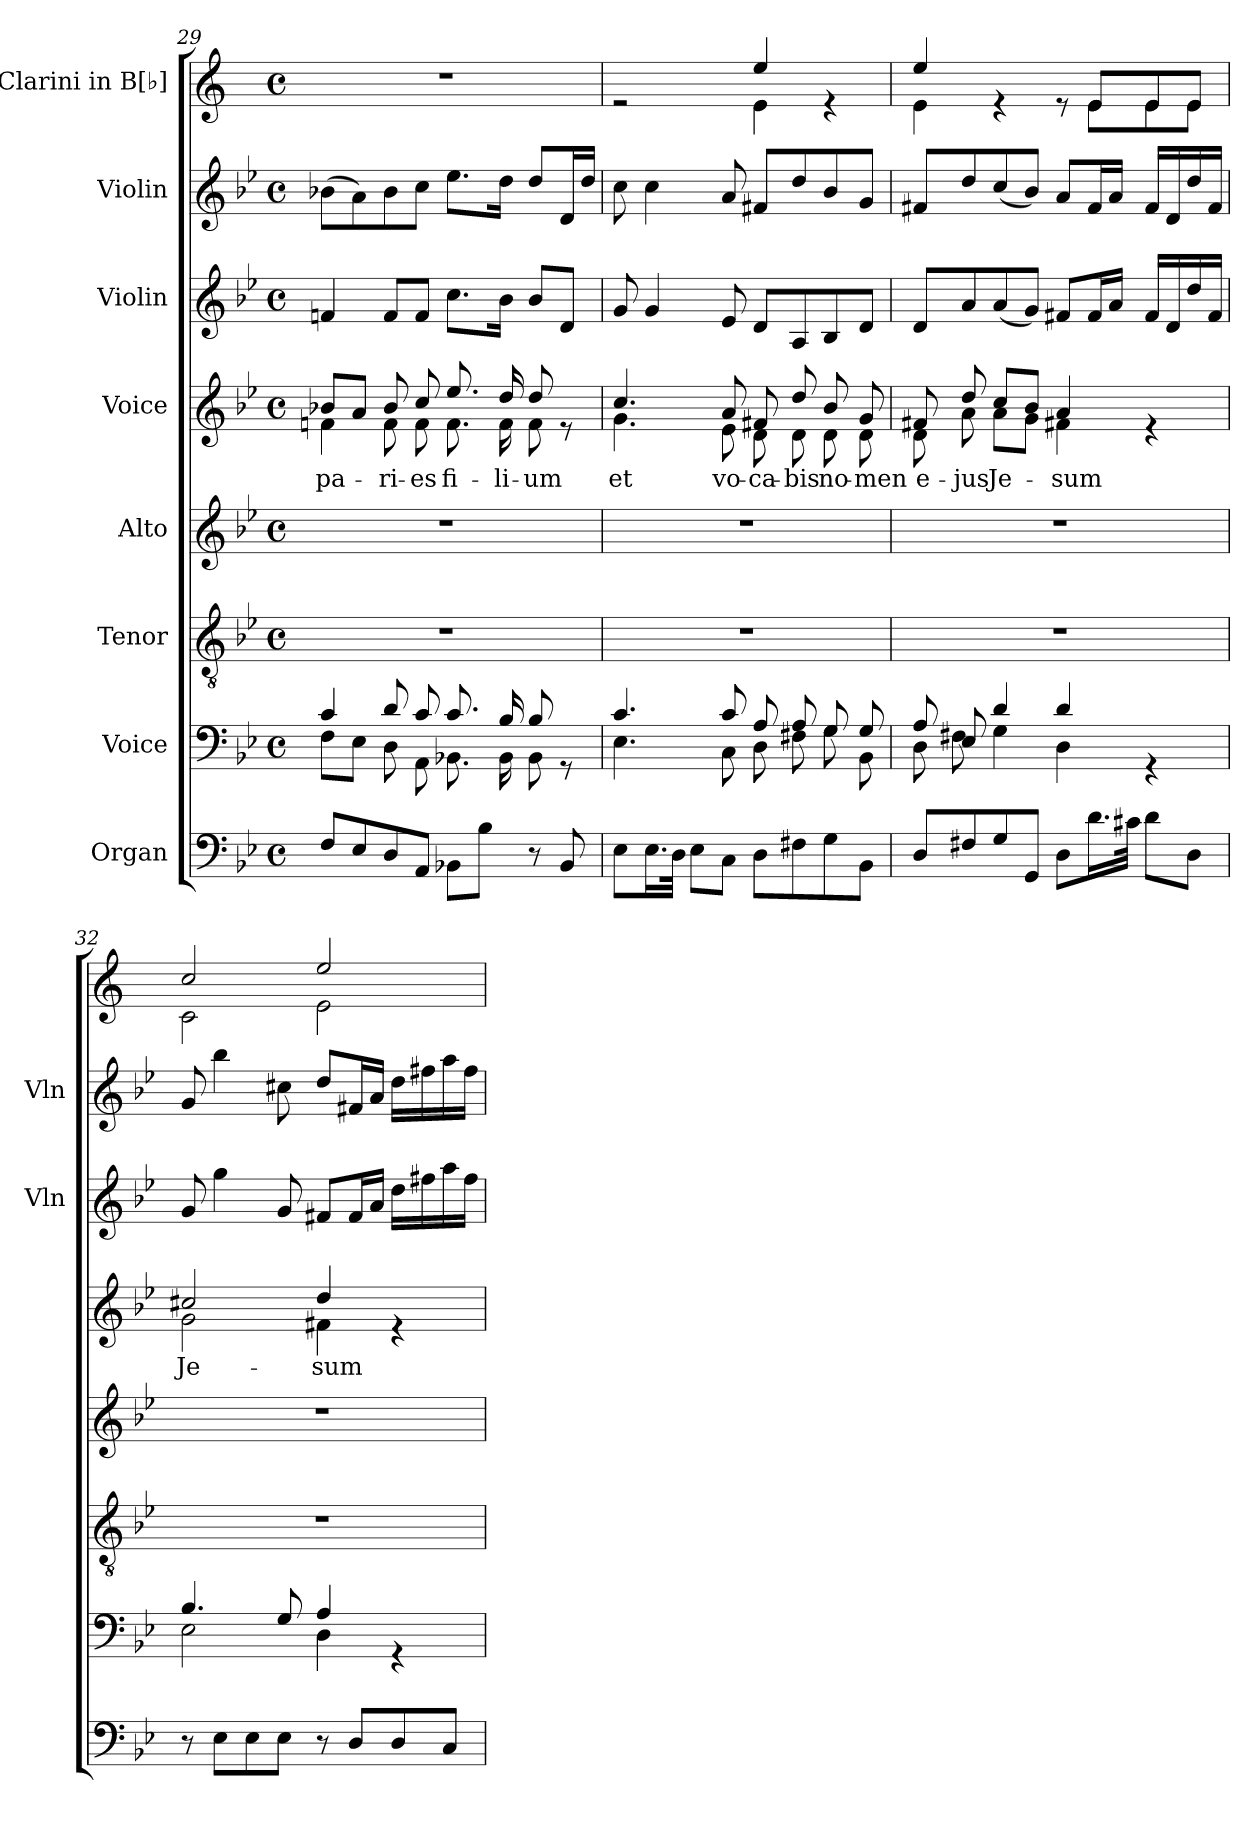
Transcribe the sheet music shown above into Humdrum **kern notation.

**kern	**kern	**kern	**kern	**kern	**text	**kern	**kern	**kern
*part8	*part7	*part6	*part5	*part4	*part4	*part3	*part2	*part1
*staff8	*staff7	*staff6	*staff5	*staff4	*staff4	*staff3	*staff2	*staff1
*I"Organ	*I"Voice	*I"Tenor	*I"Alto	*I"Voice	*	*I"Violin	*I"Violin	*I"Clarini in B[♭]
*	*	*	*	*	*	*I'Vln	*I'Vln	*
!!LO:LB:g=z
*clefF4	*clefF4	*clefGv2	*clefG2	*clefG2	*	*clefG2	*clefG2	*clefG2
*	*	*	*	*	*	*	*	*ITrd1c2
*k[b-e-]	*k[b-e-]	*k[b-e-]	*k[b-e-]	*k[b-e-]	*	*k[b-e-]	*k[b-e-]	*k[b-e-]
*M4/4	*M4/4	*M4/4	*M4/4	*M4/4	*	*M4/4	*M4/4	*M4/4
*met(c)	*met(c)	*met(c)	*met(c)	*met(c)	*	*met(c)	*met(c)	*met(c)
=29	=29	=29	=29	=29	=29	=29	=29	=29
*	*^	*	*	*	*	*	*	*
!	!	!	!	!	!	!LO:LY:b	!	!	!
*	*	*	*	*	*^	*	*	*	*
8F/L	4c/	8F\L	1r	1r	8b-X/L	4fn\	pa-	4fn/	(8b-X\L	1r
8E-/	.	8E-\J	.	.	8a/J	.	.	.	8a\)	.
!	!	!	!	!	!	!	!LO:LY:b	!	!	!
8D/	8d/	8D\	.	.	8b-/	8f\	-ri-	8f/L	8b-\	.
!	!	!	!	!	!	!	!LO:LY:b	!	!	!
8AA/J	8c/	8AA\	.	.	8cc/	8f\	-es	8f/J	8cc\J	.
!	!	!	!	!	!	!	!LO:LY:b	!	!	!
8BB-X\L	8.c/	8.BB-X\	.	.	8.ee-/	8.f\	fi-	8.cc\L	8.ee-\L	.
8B-\J	.	.	.	.	.	.	.	.	.	.
!	!	!	!	!	!	!	!LO:LY:b	!	!	!
.	16B-/	16BB-\	.	.	16dd/	16f\	-li-	16b-\Jk	16dd\Jk	.
!	!	!	!	!	!	!	!LO:LY:b	!	!	!
8r	8B-/	8BB-\	.	.	8dd/	8f\	-um	8b-/L	8dd/L	.
8BB-/	8rGG	8ryy	.	.	8re	8ryy	.	8d/J	16d/L	.
.	.	.	.	.	.	.	.	.	16dd/JJ	.
=30	=30	=30	=30	=30	=30	=30	=30	=30	=30	=30
!	!	!	!	!	!	!	!LO:LY:b	!	!	!
*	*	*	*	*	*	*	*	*	*	*^
8E-\L	4.c/	4.E-\	1r	1r	4.cc/	4.g\	et	8g/	8cc\	2re	2ryy
16.E-\L	.	.	.	.	.	.	.	4g/	4cc\	.	.
32D\JJk	.	.	.	.	.	.	.	.	.	.	.
8E-\L	.	.	.	.	.	.	.	.	.	.	.
!	!	!	!	!	!	!	!LO:LY:b	!	!	!	!
8C\J	8c/	8C\	.	.	8a/	8e-\	vo-	8e-/	8a/	.	.
!	!	!	!	!	!	!	!LO:LY:b	!	!	!	!
8D\L	8A/	8D\	.	.	8f#X/	8d\	-ca-	8d/L	8f#X/L	4dd/	4d\
!	!	!	!	!	!	!	!LO:LY:b	!	!	!	!
8F#X\	8A/	8F#X\	.	.	8dd/	8d\	-bis	8A/	8dd/	.	.
!	!	!	!	!	!	!	!LO:LY:b	!	!	!	!
8G\	8G/	8G\	.	.	8b-/	8d\	no-	8B-/	8b-/	4re	4ryy
!	!	!	!	!	!	!	!LO:LY:b	!	!	!	!
8BB-\J	8G/	8BB-\	.	.	8g/	8d\	-men	8d/J	8g/J	.	.
=31	=31	=31	=31	=31	=31	=31	=31	=31	=31	=31	=31
!	!	!	!	!	!	!	!LO:LY:b	!	!	!	!
8D/L	8A/	8D\	1r	1r	8f#X/	8d\	e-	8d/L	8f#X/L	4dd/	4d\
!	!	!	!	!	!	!	!LO:LY:b	!	!	!	!
8F#X/	8E-/	8F#X\	.	.	8dd/	8a\	-jus	8a/	8dd/	.	.
!	!	!	!	!	!	!	!LO:LY:b	!	!	!	!
8G/	4d/	4G\	.	.	8cc/L	8a\L	Je-	(8a/	(8cc/	4re	4.ryy
8GG/J	.	.	.	.	8b-/J	8g\J	.	8g/J)	8b-/J)	.	.
!	!	!	!	!	!	!	!LO:LY:b	!	!	!	!
8D\L	4d/	4D\	.	.	4a/	4f#X\	-sum	8f#X/L	8a/L	8re	.
16.d\L	.	.	.	.	.	.	.	16f#/L	16f#/L	8d/L	8d\L
.	.	.	.	.	.	.	.	16a/JJ	16a/JJ	.	.
32c#X\JJk	.	.	.	.	.	.	.	.	.	.	.
8d\L	4rGG	4ryy	.	.	4re	4ryy	.	16f#/LL	16f#/LL	8d/	8d\
.	.	.	.	.	.	.	.	16d/	16d/	.	.
8D\J	.	.	.	.	.	.	.	16dd/	16dd/	8d/J	8d\J
.	.	.	.	.	.	.	.	16f#/JJ	16f#/JJ	.	.
!!LO:PB:g=z	!!
=32	=32	=32	=32	=32	=32	=32	=32	=32	=32	=32	=32
!	!	!	!	!	!	!	!LO:LY:b	!	!	!	!
8r	4.B-/	2E-\	1r	1r	2cc#X/	2g\	Je-	8g/	8g/	2b-/	2B-\
8E-\L	.	.	.	.	.	.	.	4gg\	4bb-\	.	.
8E-\	.	.	.	.	.	.	.	.	.	.	.
8E-\J	8G/	.	.	.	.	.	.	8g/	8cc#X\	.	.
!	!	!	!	!	!	!	!LO:LY:b	!	!	!	!
8r	4A/	4D\	.	.	4dd/	4f#X\	-sum	8f#X/L	8dd/L	2dd/	2d\
8D/L	.	.	.	.	.	.	.	16f#/L	16f#X/L	.	.
.	.	.	.	.	.	.	.	16a/JJ	16a/JJ	.	.
8D/	4rGG	4ryy	.	.	4re	4ryy	.	16dd\LL	16dd\LL	.	.
.	.	.	.	.	.	.	.	16ff#X\	16ff#X\	.	.
8C/J	.	.	.	.	.	.	.	16aa\	16aa\	.	.
.	.	.	.	.	.	.	.	16ff#\JJ	16ff#\JJ	.	.
*	*v	*v	*	*	*v	*v	*	*	*	*v	*v
=	=	=	=	=	=	=	=	=
*-	*-	*-	*-	*-	*-	*-	*-	*-
